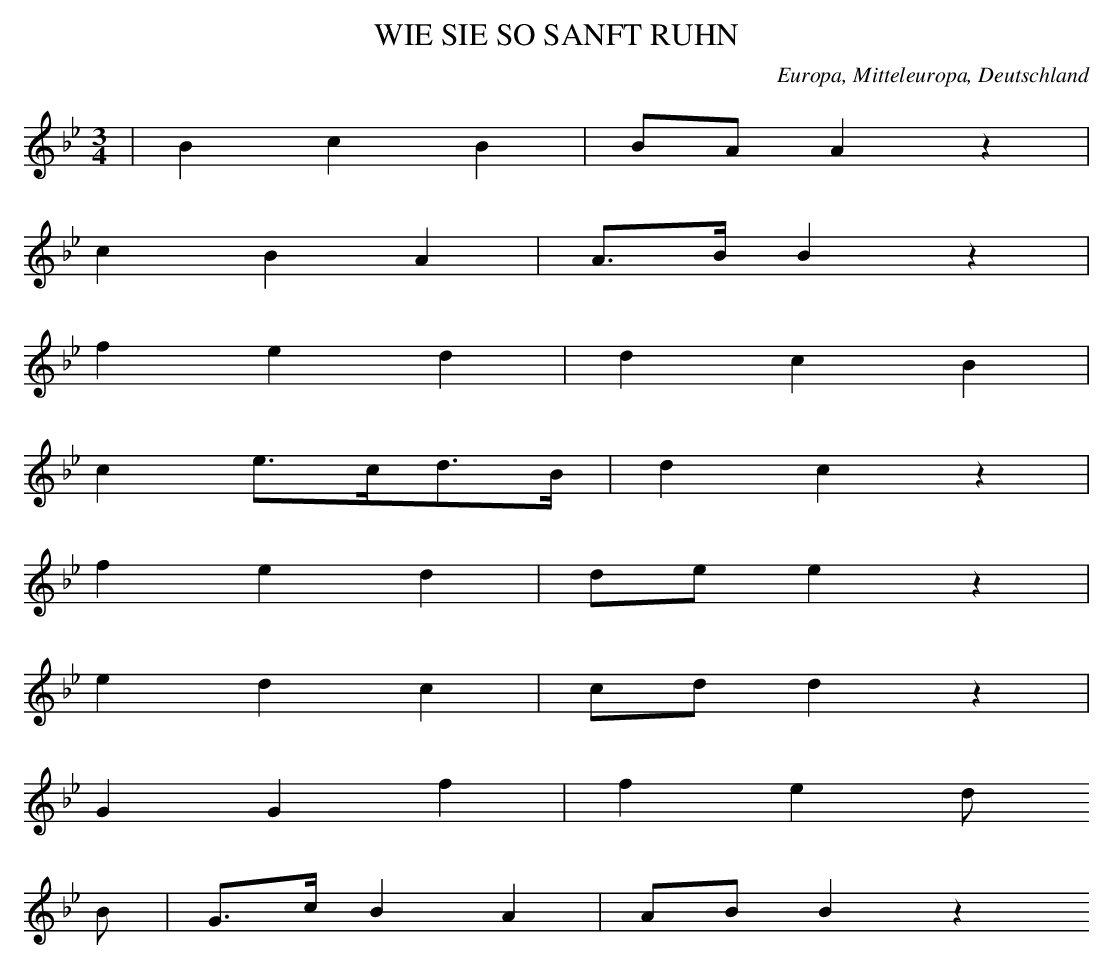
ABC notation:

X:1
T: WIE SIE SO SANFT RUHN
O: Europa, Mitteleuropa, Deutschland
M: 3/4
L: 1/16
K: Bb
 | B4c4B4 | B2A2A4z4 |
c4B4A4 | A3BB4z4 |
f4e4d4 | d4c4B4 |
c4e3cd3B | d4c4z4 |
f4e4d4 | d2e2e4z4 |
e4d4c4 | c2d2d4z4 |
G4G4f4 | f4e4d2
B2 | G3cB4A4 | A2B2B4z4
